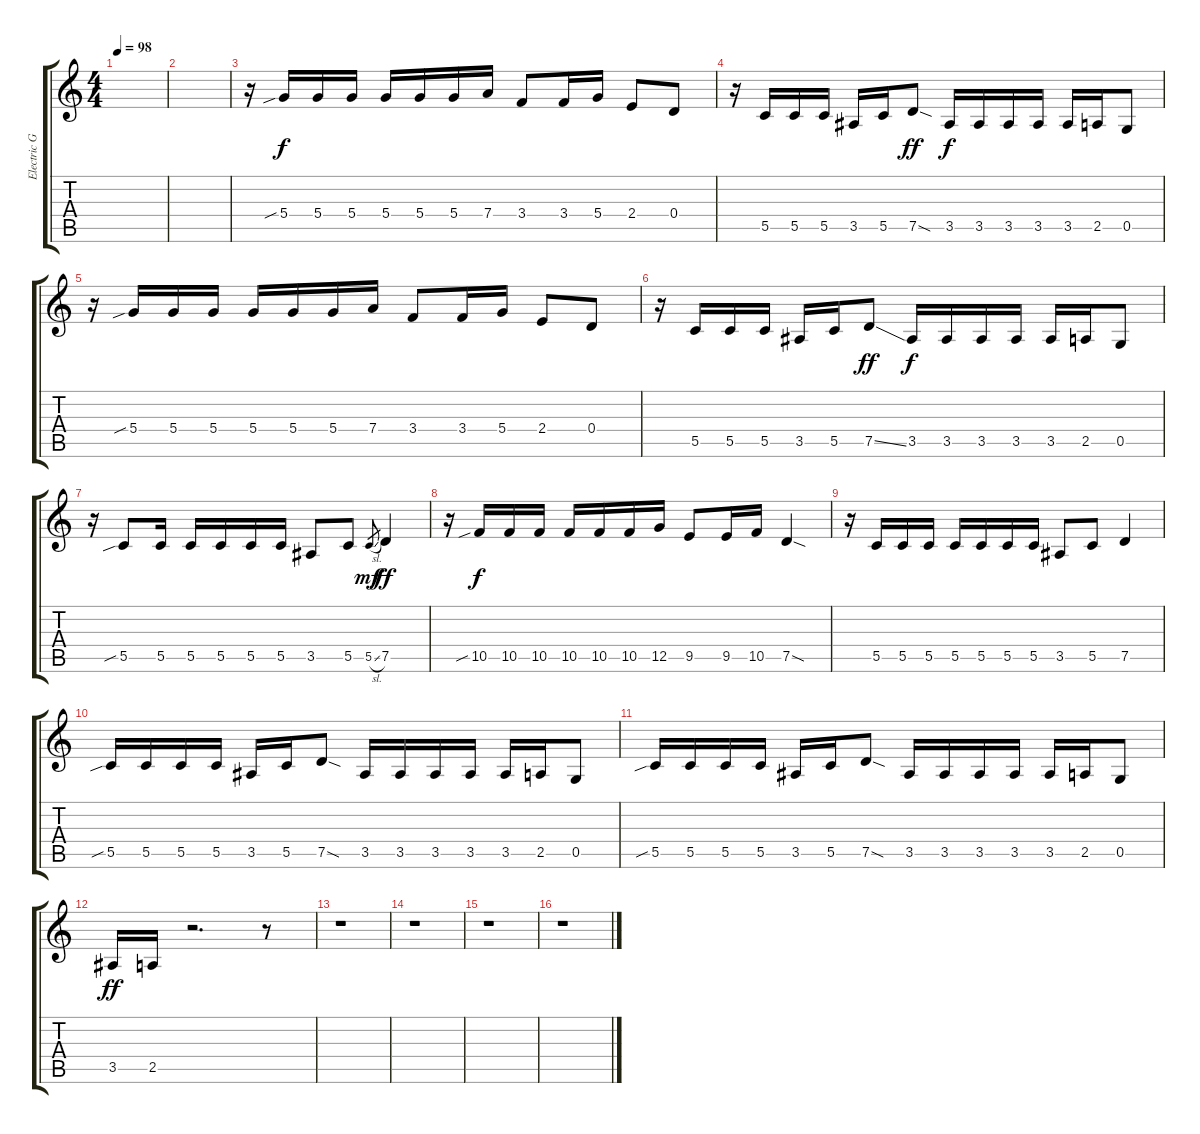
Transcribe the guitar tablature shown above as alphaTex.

\track ("Electric Guitar 1" "Electric G") {instrument distortionguitar}
\staff {score tabs}
\tuning (D4 G3 G3 D3 G2 D2) {hide}
\ts (4 4)
\tempo 98
\clef g2
\ks c
|
|
r.16 5.4{sib}.16 5.4.16 5.4.16 5.4.16 5.4.16 5.4.16 7.4.16 3.4.8 3.4.16 5.4.16 2.4.8 0.4.8 |
r.16 5.5.16 5.5.16 5.5.16 3.5.16 5.5.16 7.5{sod}.8{dy ff} 3.5.16{dy f} 3.5.16 3.5.16 3.5.16 3.5.16 2.5.16 0.5.8 |
r.16 5.4{sib}.16 5.4.16 5.4.16 5.4.16 5.4.16 5.4.16 7.4.16 3.4.8 3.4.16 5.4.16 2.4.8 0.4.8 |
r.16 5.5.16 5.5.16 5.5.16 3.5.16 5.5.16 7.5{ss}.8{dy ff} 3.5.16{dy f} 3.5.16 3.5.16 3.5.16 3.5.16 2.5.16 0.5.8 |
r.16 5.5{sib}.8 5.5.16 5.5.16 5.5.16 5.5.16 5.5.16 3.5.8 5.5.8 5.5{sl}.8{gr dy mf} 7.5.4{dy ff} |
r.16 10.5{sib}.16{dy f} 10.5.16 10.5.16 10.5.16 10.5.16 10.5.16 12.5.16 9.5.8 9.5.16 10.5.16 7.5{sod}.4 |
r.16 5.5.16 5.5.16 5.5.16 5.5.16 5.5.16 5.5.16 5.5.16 3.5.8 5.5.8 7.5.4 |
5.5{sib}.16 5.5.16 5.5.16 5.5.16 3.5.16 5.5.16 7.5{sod}.8 3.5.16 3.5.16 3.5.16 3.5.16 3.5.16 2.5.16 0.5.8 |
5.5{sib}.16 5.5.16 5.5.16 5.5.16 3.5.16 5.5.16 7.5{sod}.8 3.5.16 3.5.16 3.5.16 3.5.16 3.5.16 2.5.16 0.5.8 |
3.5.16{dy ff} 2.5.16 r.2{d} r.8 |
r.1 |
r.1 |
r.1 |
r.1
